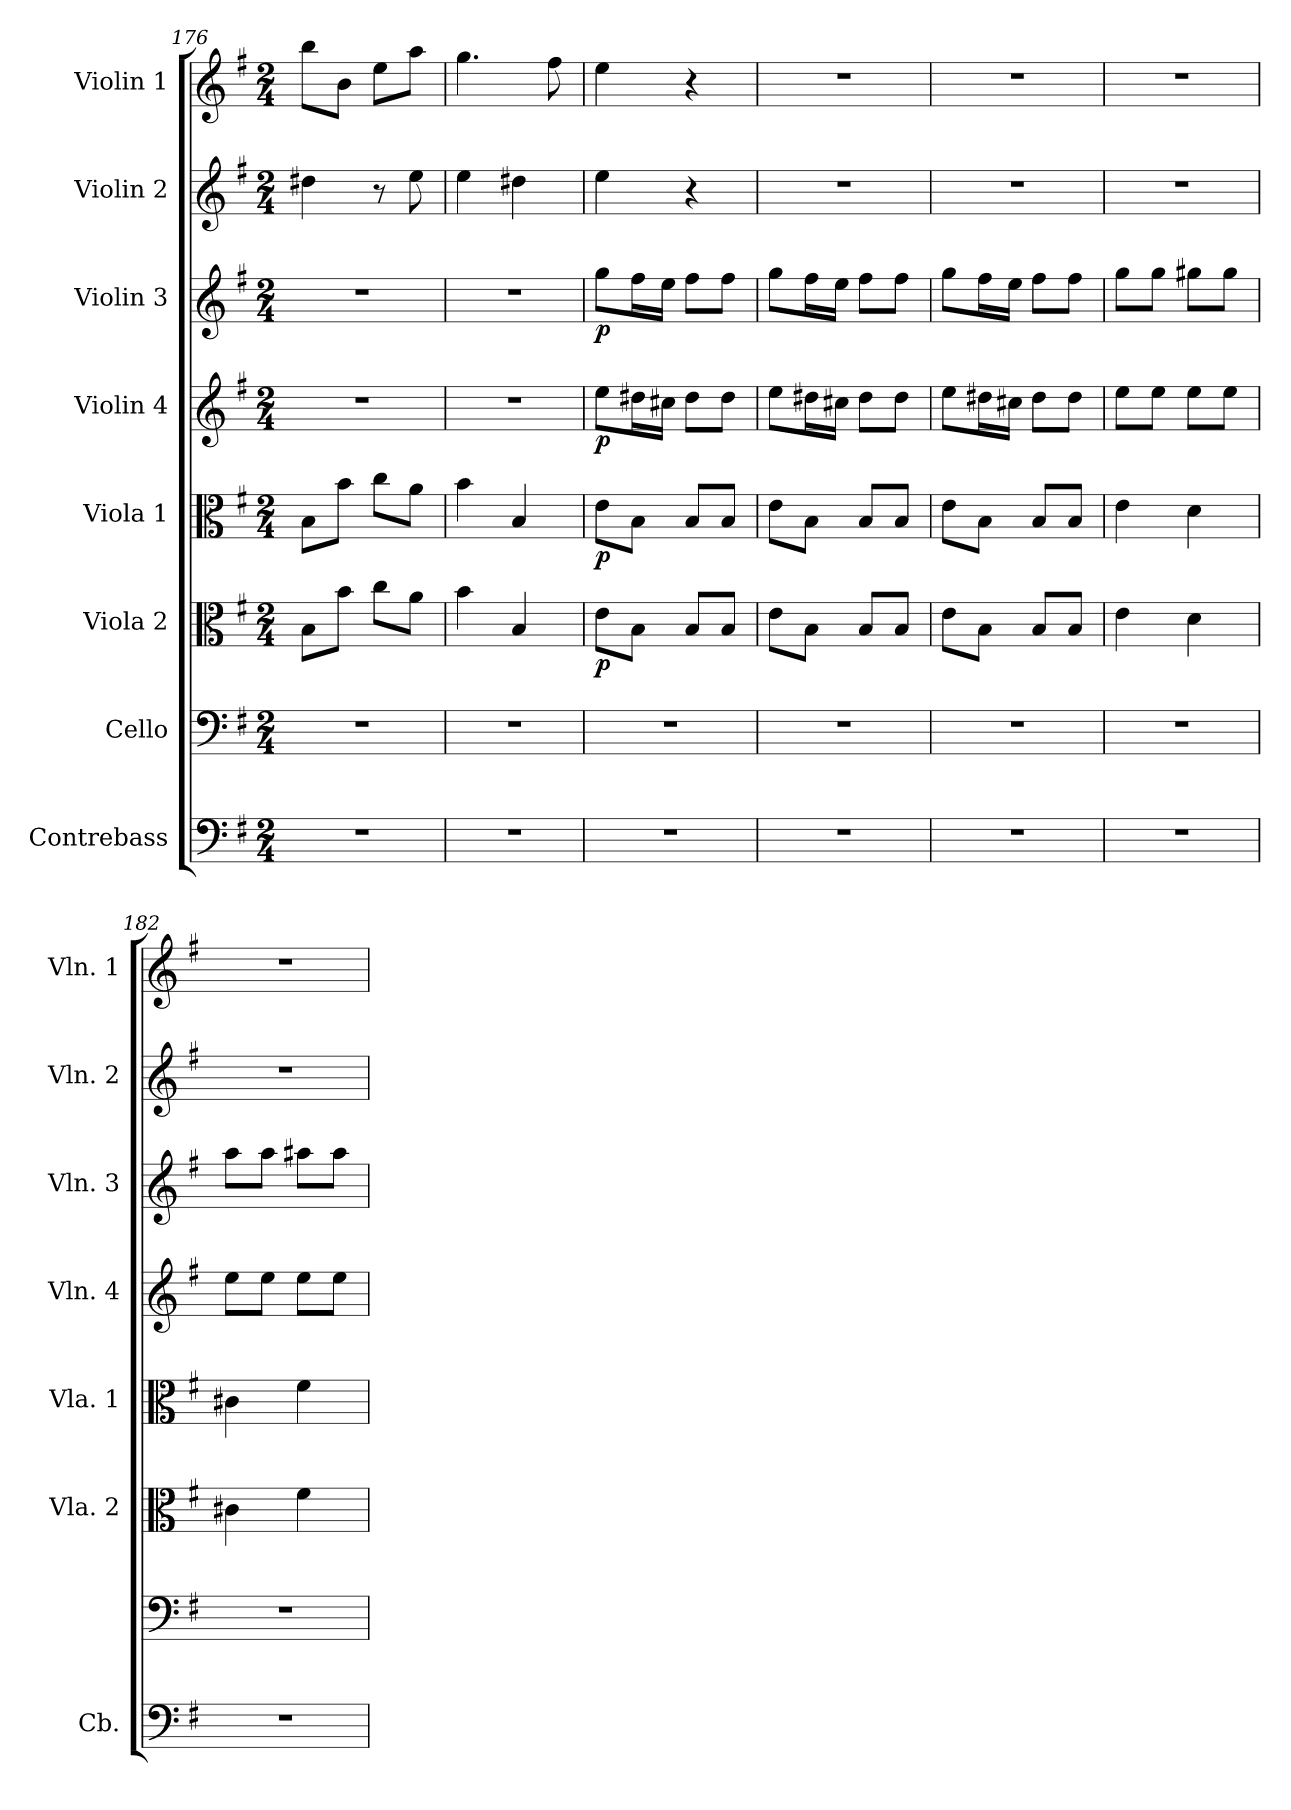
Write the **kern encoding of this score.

**kern	**kern	**kern	**dynam	**kern	**dynam	**kern	**dynam	**kern	**dynam	**kern	**kern
*part8	*part7	*part6	*part6	*part5	*part5	*part4	*part4	*part3	*part3	*part2	*part1
*staff8	*staff7	*staff6	*staff6	*staff5	*staff5	*staff4	*staff4	*staff3	*staff3	*staff2	*staff1
*I"Contrebass	*I"Cello	*I"Viola 2	*	*I"Viola 1	*	*I"Violin 4	*	*I"Violin 3	*	*I"Violin 2	*I"Violin 1
*I'Cb.	*	*I'Vla. 2	*	*I'Vla. 1	*	*I'Vln. 4	*	*I'Vln. 3	*	*I'Vln. 2	*I'Vln. 1
!!LO:PB:g=z
*clefF4	*clefF4	*clefC3	*	*clefC3	*	*clefG2	*	*clefG2	*	*clefG2	*clefG2
*ITrd7c12	*	*	*	*	*	*	*	*	*	*	*
*k[f#]	*k[f#]	*k[f#]	*	*k[f#]	*	*k[f#]	*	*k[f#]	*	*k[f#]	*k[f#]
*M2/4	*M2/4	*M2/4	*	*M2/4	*	*M2/4	*	*M2/4	*	*M2/4	*M2/4
=176	=176	=176	=176	=176	=176	=176	=176	=176	=176	=176	=176
2r	2r	8B\L	.	8B\L	.	2r	.	2r	.	4dd#X\	8bb\L
.	.	8b\J	.	8b\J	.	.	.	.	.	.	8b\J
.	.	8cc\L	.	8cc\L	.	.	.	.	.	8r	8ee\L
.	.	8a\J	.	8a\J	.	.	.	.	.	8ee\	8aa\J
=177	=177	=177	=177	=177	=177	=177	=177	=177	=177	=177	=177
2r	2r	4b\	.	4b\	.	2r	.	2r	.	4ee\	4.gg\
.	.	4B/	.	4B/	.	.	.	.	.	4dd#X\	.
.	.	.	.	.	.	.	.	.	.	.	8ff#\
=178	=178	=178	=178	=178	=178	=178	=178	=178	=178	=178	=178
!	!	!	!LO:DY:b	!	!LO:DY:b	!	!LO:DY:b	!	!LO:DY:b	!	!
2r	2r	8e\L	p	8e\L	p	8ee\L	p	8gg\L	p	4ee\	4ee\
.	.	8B\J	.	8B\J	.	16dd#X\L	.	16ff#\L	.	.	.
.	.	.	.	.	.	16cc#X\JJ	.	16ee\JJ	.	.	.
.	.	8B/L	.	8B/L	.	8dd#\L	.	8ff#\L	.	4r	4r
.	.	8B/J	.	8B/J	.	8dd#\J	.	8ff#\J	.	.	.
=179	=179	=179	=179	=179	=179	=179	=179	=179	=179	=179	=179
2r	2r	8e\L	.	8e\L	.	8ee\L	.	8gg\L	.	2r	2r
.	.	8B\J	.	8B\J	.	16dd#X\L	.	16ff#\L	.	.	.
.	.	.	.	.	.	16cc#X\JJ	.	16ee\JJ	.	.	.
.	.	8B/L	.	8B/L	.	8dd#\L	.	8ff#\L	.	.	.
.	.	8B/J	.	8B/J	.	8dd#\J	.	8ff#\J	.	.	.
=180	=180	=180	=180	=180	=180	=180	=180	=180	=180	=180	=180
2r	2r	8e\L	.	8e\L	.	8ee\L	.	8gg\L	.	2r	2r
.	.	8B\J	.	8B\J	.	16dd#X\L	.	16ff#\L	.	.	.
.	.	.	.	.	.	16cc#X\JJ	.	16ee\JJ	.	.	.
.	.	8B/L	.	8B/L	.	8dd#\L	.	8ff#\L	.	.	.
.	.	8B/J	.	8B/J	.	8dd#\J	.	8ff#\J	.	.	.
=181	=181	=181	=181	=181	=181	=181	=181	=181	=181	=181	=181
2r	2r	4e\	.	4e\	.	8ee\L	.	8gg\L	.	2r	2r
.	.	.	.	.	.	8ee\J	.	8gg\J	.	.	.
.	.	4d\	.	4d\	.	8ee\L	.	8gg#X\L	.	.	.
.	.	.	.	.	.	8ee\J	.	8gg#\J	.	.	.
=182	=182	=182	=182	=182	=182	=182	=182	=182	=182	=182	=182
2r	2r	4c#X\	.	4c#X\	.	8ee\L	.	8aa\L	.	2r	2r
.	.	.	.	.	.	8ee\J	.	8aa\J	.	.	.
.	.	4f#\	.	4f#\	.	8ee\L	.	8aa#X\L	.	.	.
.	.	.	.	.	.	8ee\J	.	8aa#\J	.	.	.
=	=	=	=	=	=	=	=	=	=	=	=
*-	*-	*-	*-	*-	*-	*-	*-	*-	*-	*-	*-
